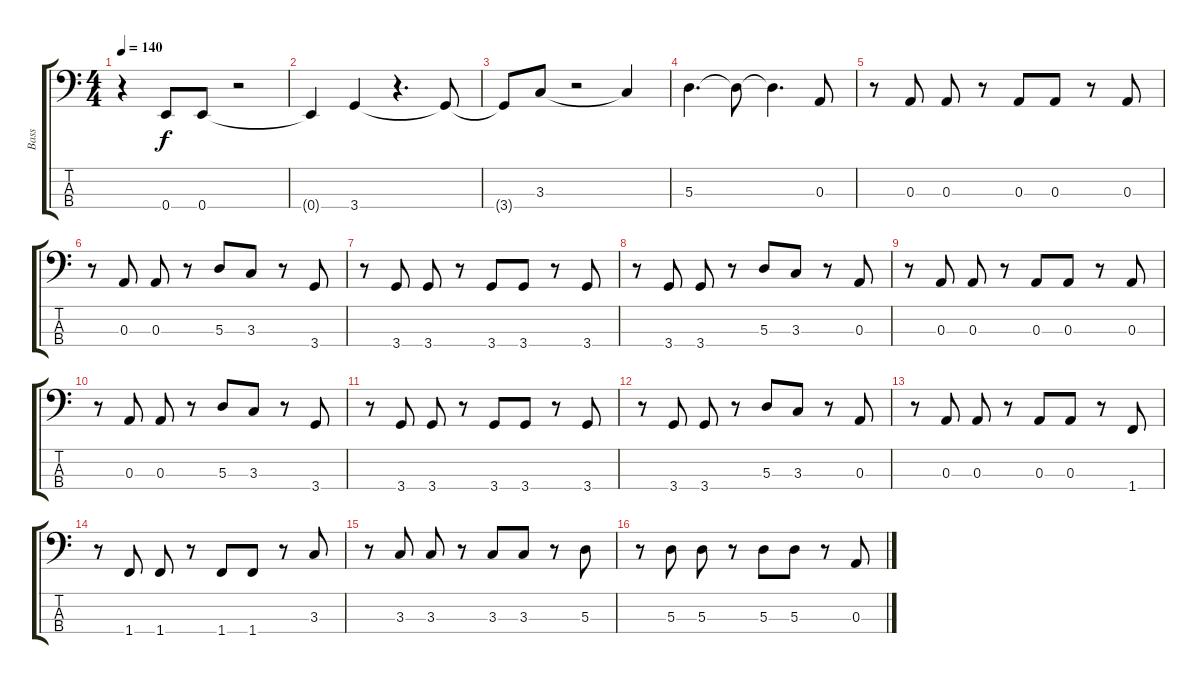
\track ("Bass" "Bass") {instrument electricbasspick}
\staff {score tabs}
\tuning (G2 D2 A1 E1) {hide}
\ts (4 4)
\tempo 140
\clef f4
\ks c
r.4{dy f} 0.4{t}.8 0.4.8 r.2 |
0.4{t}.4 3.4.4 r.4{d} 3.4{t}.8 |
3.4{t}.8 3.3.8 r.2 3.3{t}.4 |
5.3.4{d} 5.3{t}.8 5.3{t}.4{d} 0.3.8 |
r.8 0.3.8 0.3.8 r.8 0.3.8 0.3.8 r.8 0.3.8 |
r.8 0.3.8 0.3.8 r.8 5.3.8 3.3.8 r.8 3.4.8 |
r.8 3.4.8 3.4.8 r.8 3.4.8 3.4.8 r.8 3.4.8 |
r.8 3.4.8 3.4.8 r.8 5.3.8 3.3.8 r.8 0.3.8 |
r.8 0.3.8 0.3.8 r.8 0.3.8 0.3.8 r.8 0.3.8 |
r.8 0.3.8 0.3.8 r.8 5.3.8 3.3.8 r.8 3.4.8 |
r.8 3.4.8 3.4.8 r.8 3.4.8 3.4.8 r.8 3.4.8 |
r.8 3.4.8 3.4.8 r.8 5.3.8 3.3.8 r.8 0.3.8 |
r.8 0.3.8 0.3.8 r.8 0.3.8 0.3.8 r.8 1.4.8 |
r.8 1.4.8 1.4.8 r.8 1.4.8 1.4.8 r.8 3.3.8 |
r.8 3.3.8 3.3.8 r.8 3.3.8 3.3.8 r.8 5.3.8 |
r.8 5.3.8 5.3.8 r.8 5.3.8 5.3.8 r.8 0.3.8
